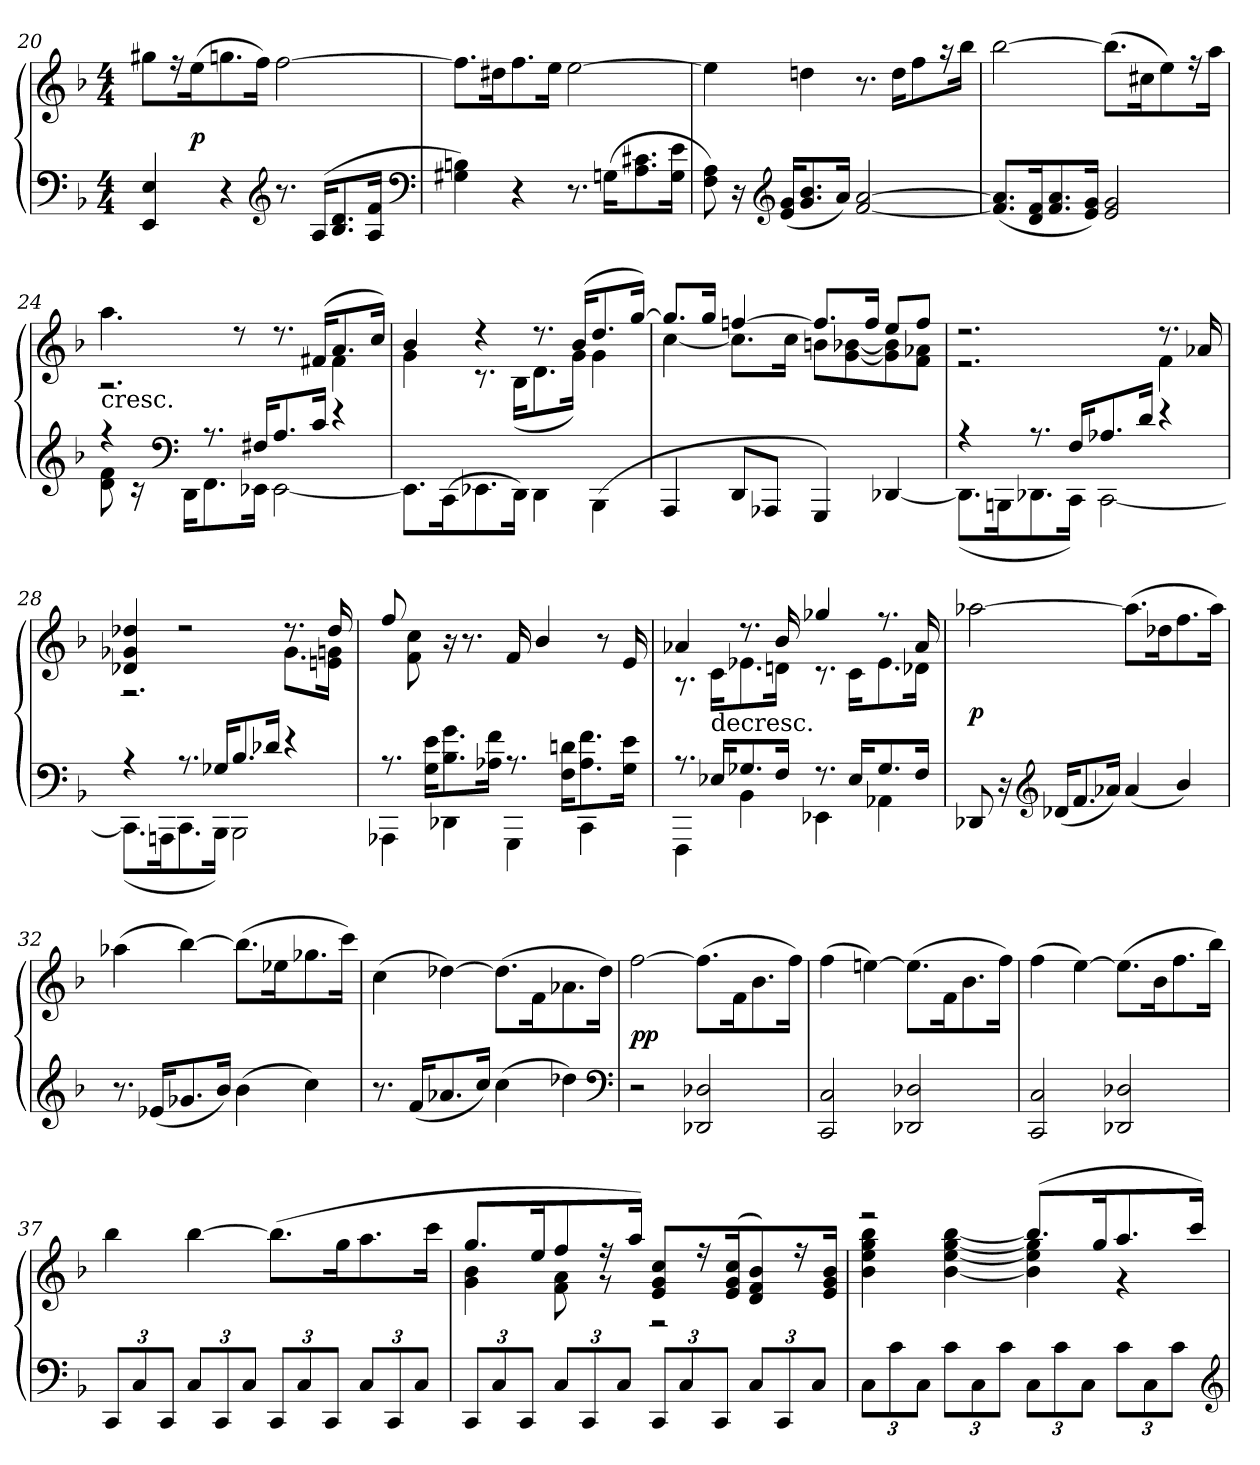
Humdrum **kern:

**kern	**kern	**dynam
*part1	*part1	*part1
*staff2	*staff1	*staff1/2
*clefF4	*clefG2	*
*k[b-]	*k[b-]	*
*F:	*F:	*
*M4/4	*M4/4	*
=20	=20	=20
4EE/ 4E/	8gg#X\L	.
.	16r	.
.	(16ee\K	p
4r	8.ggn\	.
.	16ff\Jk)	.
*clefG2	*	*
8.r	[2ff\	.
(16A/KL	.	.
8.B-/ 8.d/	.	.
16A/ 16f/Jk	.	.
*clefF4	*	*
=21	=21	=21
4G#X\ 4Bn\)	8.ff\L]	.
.	16dd#X\K	.
4r	8.ff\	.
.	16ee\Jk	.
8.r	[2ee\	.
(16Gn\KL	.	.
8.A\ 8.c#X\	.	.
16G\ 16e\Jk	.	.
=22	=22	=22
8F\ 8A\)	4ee\]	.
16r	.	.
*clefG2	*	*
(16e/ 16g/KL	.	.
8.g/ 8.b-/	4ddn\	.
16a/Jk)	.	.
[2f/ [2a/	8.r	.
.	16dd\KL	.
.	8ff\	.
.	16r	.
.	16bb-\Jk	.
=23	=23	=23
(8.f]/ 8.a]/L	[2bb-\	.
16d/ 16f/K	.	.
8.f/ 8.a/	.	.
16e/ 16g/Jk)	.	.
2e/ 2g/	(8.bb-\L]	.
.	16cc#X\K	.
.	8ee\)	.
.	16r	.
.	16aa\Jk	.
=24	=24	=24
*^	*^	*
!	!	!LO:TX:c:t=cresc.	!	!
4r	8d\ 8f\	4.aa\	2.r	.
.	16r	.	.	.
*clefF4	*	*	*	*
.	16DD\KL	.	.	.
8.r	8.FF\	.	.	.
.	.	8r	.	.
16F#X/KL	16EE-X\Jk	.	.	.
8.A/	[2EE-\	8.r	.	.
16c/Jk	.	(16f#X/KL	.	.
4r	.	8.a/	4f#\	.
.	.	16cc/Jk)	.	.
*v	*v	*	*	*
=25	=25	=25	=25
8.EE-\L]	4b-/	4g\	.
(16CC\K	.	.	.
8.EE-X\	4r	8.r	.
16DD\Jk)	.	(16B-\KL	.
4DD\	8.r	8.d\	.
.	(16b-/KL	16g\Jk)	.
(4BBB-\	8.dd/	4g\	.
.	[16gg/Jk)	.	.
=26	=26	=26	=26
4AAA/	8.gg/L]	[4cc\	.
.	16gg/Jk	.	.
8DD/L	[4ffn/	8.cc\L]	.
8AAA-X/J	.	.	.
.	.	16cc\Jk	.
4GGG/)	8.ff/L]	8bn\L	.
.	.	[8g\ [8b-X\	.
.	16ff/Jk	.	.
[4DD-X/	8ee/L	8g]\ 8b-]\	.
.	8ff/J	8f\ 8a-X\J	.
=27	=27	=27	=27
*^	*	*	*
4r	(8.DD-\L]	2.r	2.r	.
.	16BBBn\K	.	.	.
8.r	8.DD-X\	.	.	.
16F/KL	16CC\Jk)	.	.	.
8.A-X/	[2CC\	.	.	.
16d/Jk	.	.	.	.
4r	.	8.r	4f\	.
.	.	16a-X/	.	.
=28	=28	=28	=28	=28
4r	(8.CC\L]	4d-X/ 4g-X/ 4dd-X/	2.r	.
.	16AAAn\K	.	.	.
8.r	8.CC\	2r	.	.
16G-X/KL	16BBB-\Jk)	.	.	.
8.B-/	2BBB-\	.	.	.
16d-X/Jk	.	.	.	.
4r	.	8.r	8.g-\L	.
.	.	16dd-/	16en\ 16gn\Jk	.
*	*	*v	*v	*
=29	=29	=29	=29
8.r	4AAA-X\	8ff/	.
.	.	8f\ 8cc\	.
16G\ 16e\KL	.	.	.
8.B-\ 8.g\	4DD-X\	16r	.
.	.	8.r	.
16A-X\ 16f\Jk	.	.	.
8.r	4GGG\	16f/	.
.	.	4b-/	.
16F\ 16dn\KL	.	.	.
8.A-\ 8.f\	4CC\	.	.
.	.	8r	.
16G\ 16e\Jk	.	16e/	.
=30	=30	=30	=30
*	*	*^	*
8.r	4FFF\	4a-X/	8.r	.
!	!	!	!LO:TX:c:t=decresc.	!
16E-X/KL	.	.	16c\KL	.
8.G-X/	4BB-\	8.r	8.e-X\	.
16F/Jk	.	16b-/	16dn\Jk	.
8.r	4EE-X\	4gg-X/	8.r	.
16E-/KL	.	.	16c\KL	.
8.G-/	4AA-X\	8.r	8.e-\	.
16F/Jk	.	16a-/	16d-X\Jk	.
*v	*v	*	*	*
*	*v	*v	*
=31	=31	=31
8DD-X/	[2aa-X\	p
16r	.	.
*clefG2	*	*
(16d-X/KL	.	.
8.f/	.	.
16a-X/Jk)	.	.
(4a-/	(8.aa-\L]	.
.	16dd-X\K	.
4b-/)	8.ff\	.
.	16aa-\Jk)	.
=32	=32	=32
8.r	(4aa-X\	.
(16e-X/KL	.	.
8.g-X/	[4bb-\)	.
16b-/Jk)	.	.
(4b-\	(8.bb-\L]	.
.	16ee-X\K	.
4cc\)	8.gg-X\	.
.	16ccc\Jk)	.
=33	=33	=33
8.r	(4cc\	.
(16f/KL	.	.
8.a-X/	[4dd-X\)	.
16cc/Jk)	.	.
(4cc\	(8.dd-\L]	.
.	16f\K	.
4dd-X\)	8.a-X\	.
.	16dd-\Jk)	.
*clefF4	*	*
=34	=34	=34
2r	[2ff\	pp
2DD-X/ 2D-X/	(8.ff\L]	.
.	16f\K	.
.	8.b-\	.
.	16ff\Jk)	.
=35	=35	=35
2CC/ 2C/	(4ff\	.
.	[4een\)	.
2DD-X/ 2D-X/	(8.ee\L]	.
.	16f\K	.
.	8.b-\	.
.	16ff\Jk)	.
=36	=36	=36
2CC/ 2C/	(4ff\	.
.	[4ee\)	.
2DD-X/ 2D-X/	(8.ee\L]	.
.	16b-\K	.
.	8.ff\	.
.	16bb-\Jk)	.
=37	=37	=37
12CC/L	4bb-\	.
12C/	.	.
12CC/J	.	.
12C/L	[4bb-\	.
12CC/	.	.
12C/J	.	.
12CC/L	(8.bb-\L]	.
12C/	.	.
12CC/J	.	.
.	16gg\K	.
12C/L	8.aa\	.
12CC/	.	.
12C/J	.	.
.	16ccc\Jk	.
=38	=38	=38
*	*^	*
12CC/L	8.gg/L	4g\ 4b-\	.
12C/	.	.	.
12CC/J	.	.	.
.	16ee/K	.	.
12C/L	8ff/	8f\ 8a\	.
12CC/	.	.	.
.	16r	8r	.
12C/J	.	.	.
.	16aa/Jk)	.	.
12CC/L	8e/ 8g/ 8cc/L	2r	.
12C/	.	.	.
.	16r	.	.
12CC/J	.	.	.
.	(16e/ 16g/ 16cc/K	.	.
12C/L	8d/ 8f/ 8b-/)	.	.
12CC/	.	.	.
.	16r	.	.
12C/J	.	.	.
.	16e/ 16g/ 16b-/Jk	.	.
=39	=39	=39	=39
12C\L	2r	4b-\ 4ee\ 4gg\ 4bb-\	.
12c\	.	.	.
12C\J	.	.	.
12c\L	.	[4b-\ [4ee\ [4gg\ [4bb-\	.
12C\	.	.	.
12c\J	.	.	.
12C\L	(8.bb-/L]	4b-]\ 4ee]\ 4gg]\	.
12c\	.	.	.
12C\J	.	.	.
.	16gg/K	.	.
12c\L	8.aa/	4r	.
12C\	.	.	.
12c\J	.	.	.
.	16ccc/Jk)	.	.
*	*v	*v	*
*clefG2	*	*
=	=	=
*-	*-	*-
